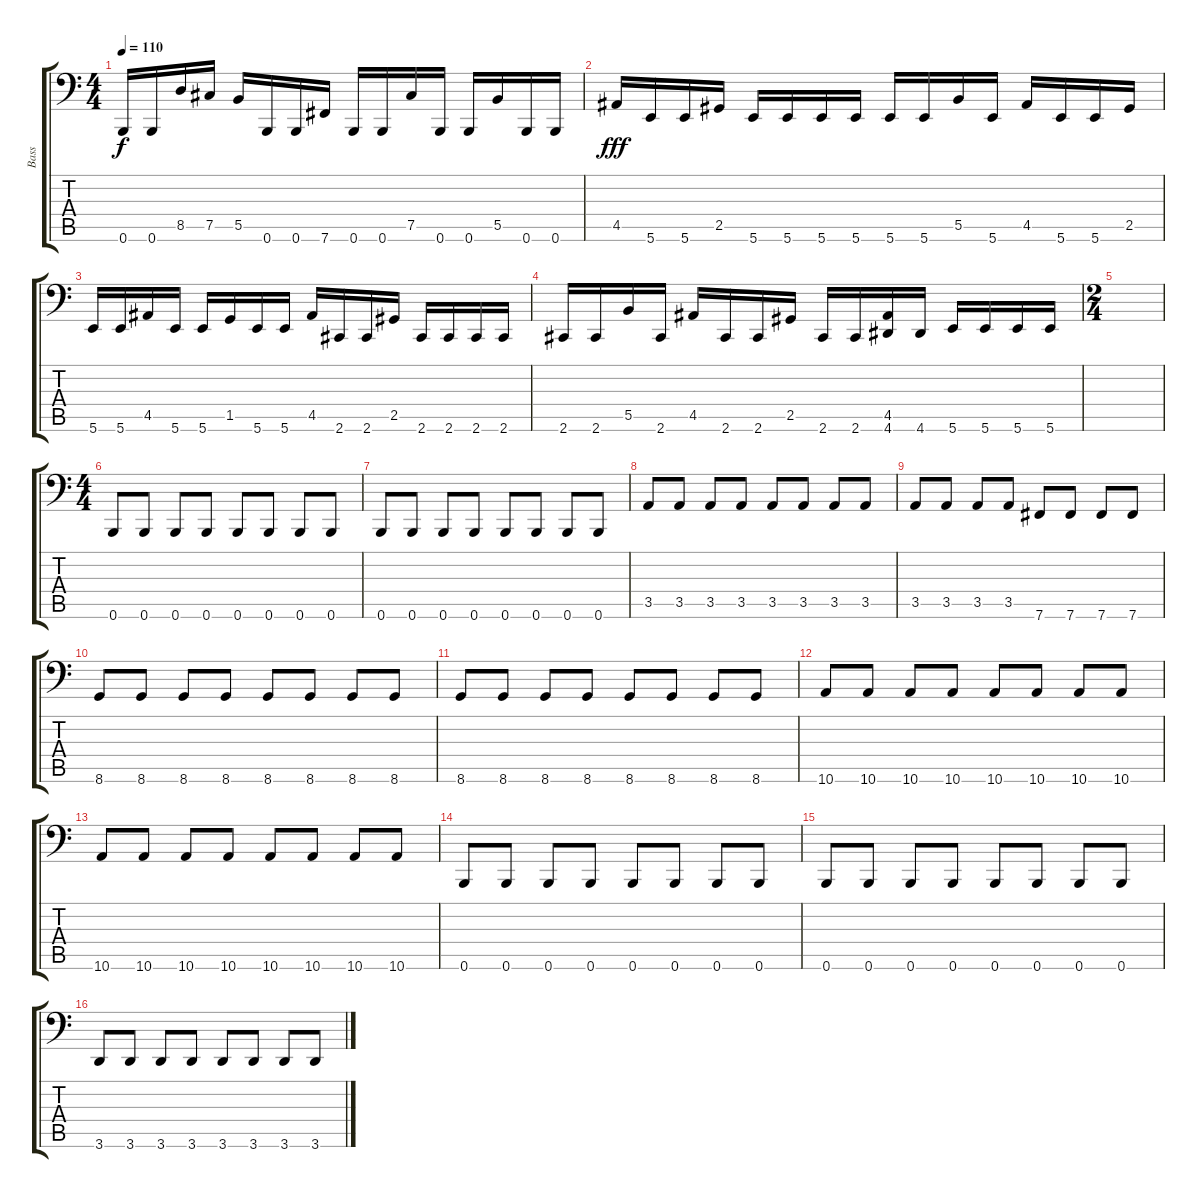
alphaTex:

\track ("Bass" "Bass") {instrument electricbassfinger}
\staff {score tabs}
\tuning (Db3 Ab2 E2 B1 Gb1 B0) {hide}
\ts (4 4)
\tempo 110
\clef f4
\ks c
0.6.16{dy f} 0.6.16 8.5.16 7.5.16 5.5.16 0.6.16 0.6.16 7.6.16 0.6.16 0.6.16 7.5.16 0.6.16 0.6.16 5.5.16 0.6.16 0.6.16 |
4.5.16{dy fff} 5.6.16 5.6.16 2.5.16 5.6.16 5.6.16 5.6.16 5.6.16 5.6.16 5.6.16 5.5.16 5.6.16 4.5.16 5.6.16 5.6.16 2.5.16 |
5.6.16 5.6.16 4.5.16 5.6.16 5.6.16 1.5.16 5.6.16 5.6.16 4.5.16 2.6.16 2.6.16 2.5.16 2.6.16 2.6.16 2.6.16 2.6.16 |
2.6.16 2.6.16 5.5.16 2.6.16 4.5.16 2.6.16 2.6.16 2.5.16 2.6.16 2.6.16 (4.5 4.6).16 4.6.16 5.6.16 5.6.16 5.6.16 5.6.16 |
\ts (2 4)
|
\ts (4 4)
0.6.8 0.6.8 0.6.8 0.6.8 0.6.8 0.6.8 0.6.8 0.6.8 |
0.6.8 0.6.8 0.6.8 0.6.8 0.6.8 0.6.8 0.6.8 0.6.8 |
3.5.8 3.5.8 3.5.8 3.5.8 3.5.8 3.5.8 3.5.8 3.5.8 |
3.5.8 3.5.8 3.5.8 3.5.8 7.6.8 7.6.8 7.6.8 7.6.8 |
8.6.8 8.6.8 8.6.8 8.6.8 8.6.8 8.6.8 8.6.8 8.6.8 |
8.6.8 8.6.8 8.6.8 8.6.8 8.6.8 8.6.8 8.6.8 8.6.8 |
10.6.8 10.6.8 10.6.8 10.6.8 10.6.8 10.6.8 10.6.8 10.6.8 |
10.6.8 10.6.8 10.6.8 10.6.8 10.6.8 10.6.8 10.6.8 10.6.8 |
0.6.8 0.6.8 0.6.8 0.6.8 0.6.8 0.6.8 0.6.8 0.6.8 |
0.6.8 0.6.8 0.6.8 0.6.8 0.6.8 0.6.8 0.6.8 0.6.8 |
3.6.8 3.6.8 3.6.8 3.6.8 3.6.8 3.6.8 3.6.8 3.6.8
